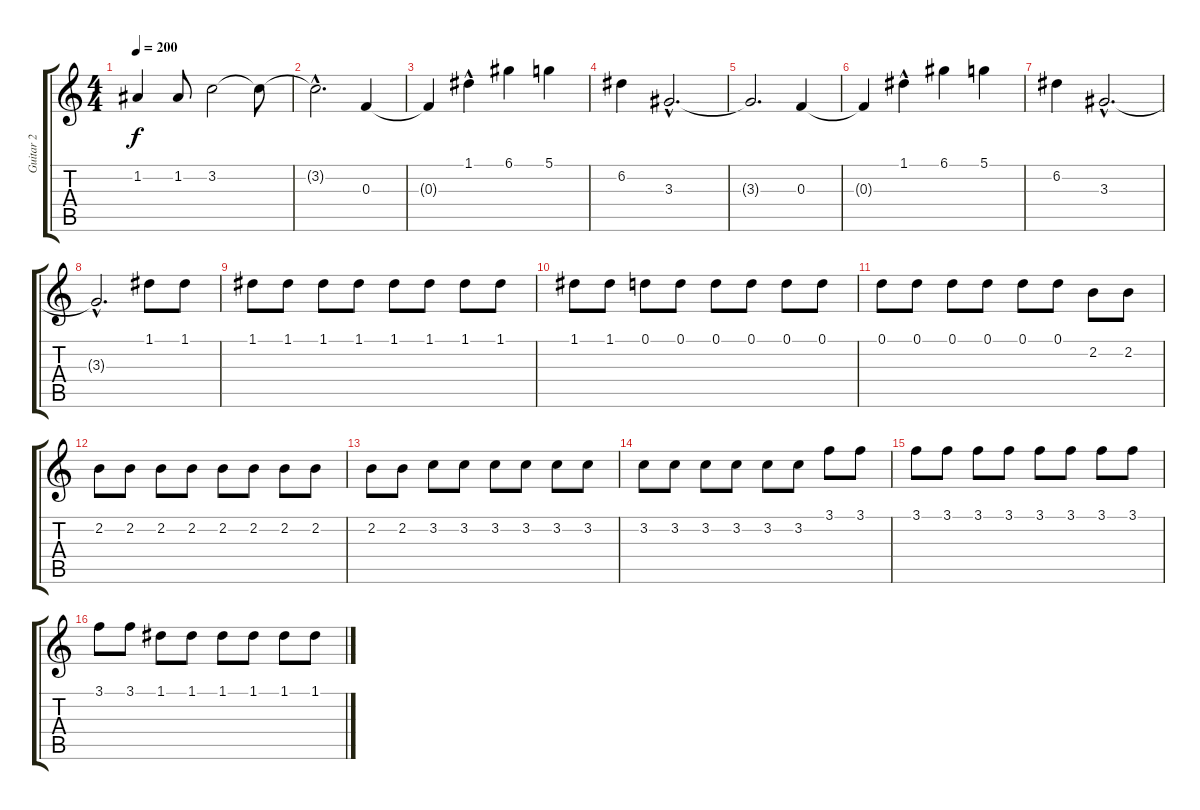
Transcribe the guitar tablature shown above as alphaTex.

\track ("Guitar 2" "Guitar 2") {instrument distortionguitar}
\staff {score tabs}
\tuning (D4 A3 F3 C3 G2 C2) {hide}
\ts (4 4)
\tempo 200
\clef g2
\ks c
1.2.4{dy f} 1.2.8 3.2.2 3.2{t}.8 |
3.2{hac t}.2{d} 0.3.4 |
0.3{t}.4 1.1{hac}.4 6.1.4 5.1.4 |
6.2.4 3.3{hac}.2{d} |
3.3{t}.2{d} 0.3.4 |
0.3{t}.4 1.1{hac}.4 6.1.4 5.1.4 |
6.2.4 3.3{hac}.2{d} |
3.3{hac t}.2{d} 1.1.8{instrument electricguitarmuted} 1.1.8 |
1.1.8 1.1.8 1.1.8 1.1.8 1.1.8 1.1.8 1.1.8 1.1.8 |
1.1.8 1.1.8 0.1.8 0.1.8 0.1.8 0.1.8 0.1.8 0.1.8 |
0.1.8 0.1.8 0.1.8 0.1.8 0.1.8 0.1.8 2.2.8 2.2.8 |
2.2.8 2.2.8 2.2.8 2.2.8 2.2.8 2.2.8 2.2.8 2.2.8 |
2.2.8 2.2.8 3.2.8 3.2.8 3.2.8 3.2.8 3.2.8 3.2.8 |
3.2.8 3.2.8 3.2.8 3.2.8 3.2.8 3.2.8 3.1.8 3.1.8 |
3.1.8 3.1.8 3.1.8 3.1.8 3.1.8 3.1.8 3.1.8 3.1.8 |
3.1.8 3.1.8 1.1.8 1.1.8 1.1.8 1.1.8 1.1.8 1.1.8
